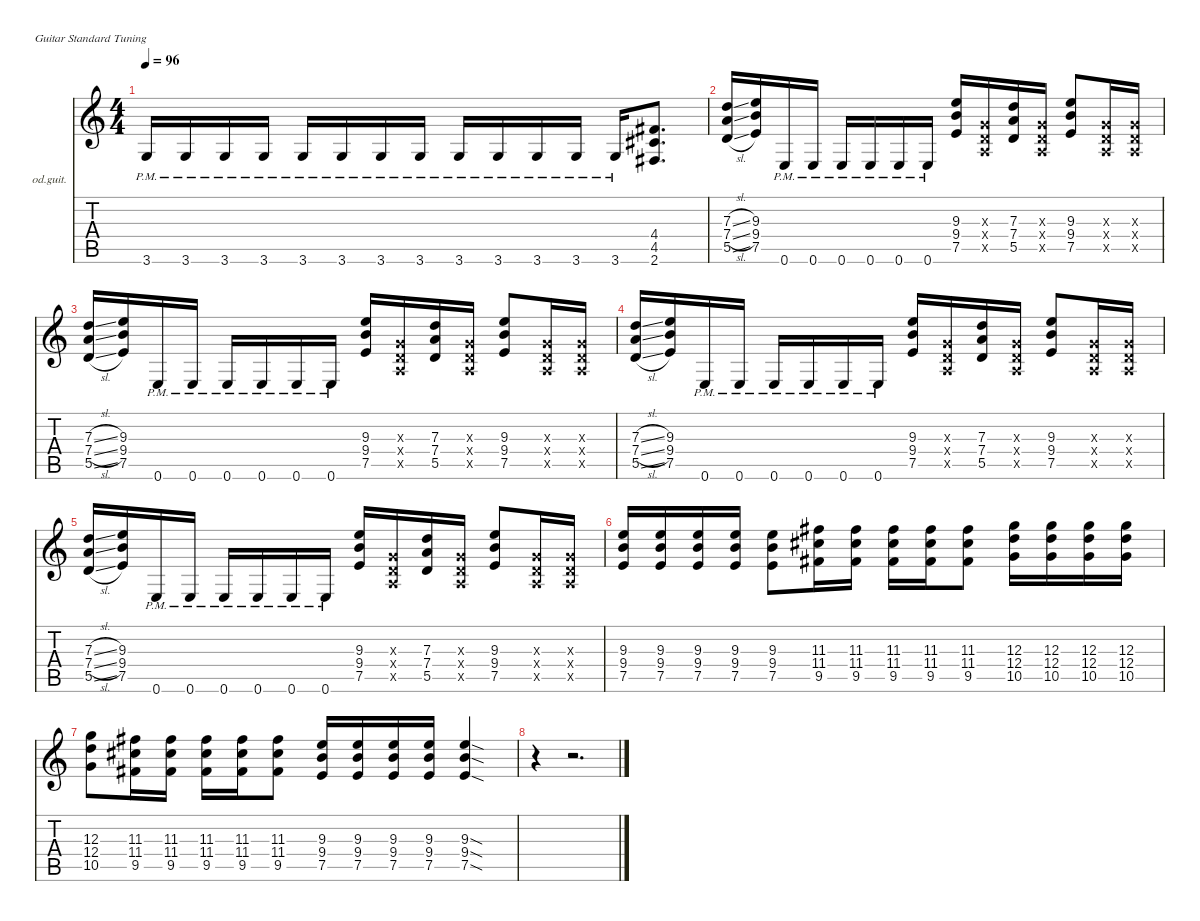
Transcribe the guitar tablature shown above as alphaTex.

\defaultSystemsLayout 4
\hideDynamics
\bracketExtendMode nobrackets
\firstSystemTrackNameOrientation horizontal
\otherSystemsTrackNameOrientation horizontal
\track ("Guitar 2" "od.guit.") {instrument overdrivenguitar}
\staff {score tabs}
\tuning (E4 B3 G3 D3 A2 E2)
\ts (4 4)
\tempo 96
\clef g2
\ks c
3.6{pm}.16{dy f} 3.6{pm}.16 3.6{pm}.16 3.6{pm}.16 3.6{pm}.16 3.6{pm}.16 3.6{pm}.16 3.6{pm}.16 3.6{pm}.16 3.6{pm}.16 3.6{pm}.16 3.6{pm}.16 3.6{pm}.16 (4.4{acc #} 4.5{acc #} 2.6{acc #}).8{d} |
(7.3{sl} 7.4{sl} 5.5{sl}).16 (9.3 9.4 7.5).16 0.6{pm}.16 0.6{pm}.16 0.6{pm}.16 0.6{pm}.16 0.6{pm}.16 0.6{pm}.16 (9.3 9.4 7.5).16 (0.3{x} 0.4{x} 0.5{x}).16 (7.3 7.4 5.5).16 (0.3{x} 0.4{x} 0.5{x}).16 (9.3 9.4 7.5).8 (0.3{x} 0.4{x} 0.5{x}).16 (0.3{x} 0.4{x} 0.5{x}).16 |
(7.3{sl} 7.4{sl} 5.5{sl}).16 (9.3 9.4 7.5).16 0.6{pm}.16 0.6{pm}.16 0.6{pm}.16 0.6{pm}.16 0.6{pm}.16 0.6{pm}.16 (9.3 9.4 7.5).16 (0.3{x} 0.4{x} 0.5{x}).16 (7.3 7.4 5.5).16 (0.3{x} 0.4{x} 0.5{x}).16 (9.3 9.4 7.5).8 (0.3{x} 0.4{x} 0.5{x}).16 (0.3{x} 0.4{x} 0.5{x}).16 |
(7.3{sl} 7.4{sl} 5.5{sl}).16 (9.3 9.4 7.5).16 0.6{pm}.16 0.6{pm}.16 0.6{pm}.16 0.6{pm}.16 0.6{pm}.16 0.6{pm}.16 (9.3 9.4 7.5).16 (0.3{x} 0.4{x} 0.5{x}).16 (7.3 7.4 5.5).16 (0.3{x} 0.4{x} 0.5{x}).16 (9.3 9.4 7.5).8 (0.3{x} 0.4{x} 0.5{x}).16 (0.3{x} 0.4{x} 0.5{x}).16 |
(7.3{sl} 7.4{sl} 5.5{sl}).16 (9.3 9.4 7.5).16 0.6{pm}.16 0.6{pm}.16 0.6{pm}.16 0.6{pm}.16 0.6{pm}.16 0.6{pm}.16 (9.3 9.4 7.5).16 (0.3{x} 0.4{x} 0.5{x}).16 (7.3 7.4 5.5).16 (0.3{x} 0.4{x} 0.5{x}).16 (9.3 9.4 7.5).8 (0.3{x} 0.4{x} 0.5{x}).16 (0.3{x} 0.4{x} 0.5{x}).16 |
(9.3 9.4 7.5).16 (9.3 9.4 7.5).16 (9.3 9.4 7.5).16 (9.3 9.4 7.5).16 (9.3 9.4 7.5).8 (11.3{acc #} 11.4{acc #} 9.5{acc #}).16 (11.3{acc #} 11.4{acc #} 9.5{acc #}).16 (11.3{acc #} 11.4{acc #} 9.5{acc #}).16 (11.3{acc #} 11.4{acc #} 9.5{acc #}).16 (11.3{acc #} 11.4{acc #} 9.5{acc #}).8 (12.3 12.4 10.5).16 (12.3 12.4 10.5).16 (12.3 12.4 10.5).16 (12.3 12.4 10.5).16 |
(12.3 12.4 10.5).8 (11.3{acc #} 11.4{acc #} 9.5{acc #}).16 (11.3{acc #} 11.4{acc #} 9.5{acc #}).16 (11.3{acc #} 11.4{acc #} 9.5{acc #}).16 (11.3{acc #} 11.4{acc #} 9.5{acc #}).16 (11.3{acc #} 11.4{acc #} 9.5{acc #}).8 (9.3 9.4 7.5).16 (9.3 9.4 7.5).16 (9.3 9.4 7.5).16 (9.3 9.4 7.5).16 (9.3{sod} 9.4{sod} 7.5{sod}).4 |
r.4 r.2{d}
